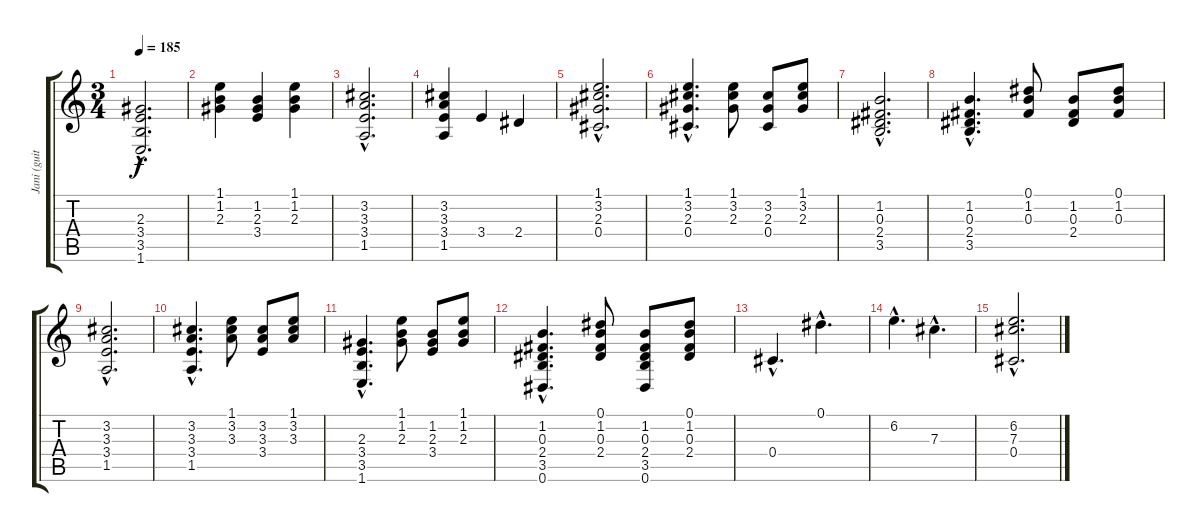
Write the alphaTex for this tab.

\track ("Jani (guitar)" "Jani (guit") {instrument acousticguitarnylon}
\staff {score tabs}
\tuning (Eb4 Bb3 Gb3 Db3 Ab2 Eb2) {hide}
\ts (3 4)
\tempo 185
\clef g2
\ks c
(2.3{hac} 3.4{hac} 3.5{hac} 1.6{hac}).2{d dy f} |
(1.1 1.2 2.3).4 (1.2 2.3 3.4).4 (1.1 1.2 2.3).4 |
(3.2{hac} 3.3{hac} 3.4{hac} 1.5{hac}).2{d} |
(3.2 3.3 3.4 1.5).4 3.4.4 2.4.4 |
(1.1{hac} 3.2{hac} 2.3{hac} 0.4{hac}).2{d} |
(1.1{hac} 3.2{hac} 2.3{hac} 0.4{hac}).4{d} (1.1 3.2 2.3).8 (3.2 2.3 0.4).8 (1.1 3.2 2.3).8 |
(1.2{hac} 0.3{hac} 2.4{hac} 3.5{hac}).2{d} |
(1.2{hac} 0.3{hac} 2.4{hac} 3.5{hac}).4{d} (0.1 1.2 0.3).8 (1.2 0.3 2.4).8 (0.1 1.2 0.3).8 |
(3.2{hac} 3.3{hac} 3.4{hac} 1.5{hac}).2{d} |
(3.2{hac} 3.3{hac} 3.4{hac} 1.5{hac}).4{d} (1.1 3.2 3.3).8 (3.2 3.3 3.4).8 (1.1 3.2 3.3).8 |
(2.3{hac} 3.4{hac} 3.5{hac} 1.6{hac}).4{d} (1.1 1.2 2.3).8 (1.2 2.3 3.4).8 (1.1 1.2 2.3).8 |
(1.2{hac} 0.3{hac} 2.4{hac} 3.5{hac} 0.6{hac}).4{d} (0.1 1.2 0.3 2.4).8 (1.2 0.3 2.4 3.5 0.6).8 (0.1 1.2 0.3 2.4).8 |
0.4{hac}.4{d} 0.1{hac}.4{d} |
6.2{hac}.4{d} 7.3{hac}.4{d} |
(6.2{hac} 7.3{hac} 0.4{hac}).2{d}
